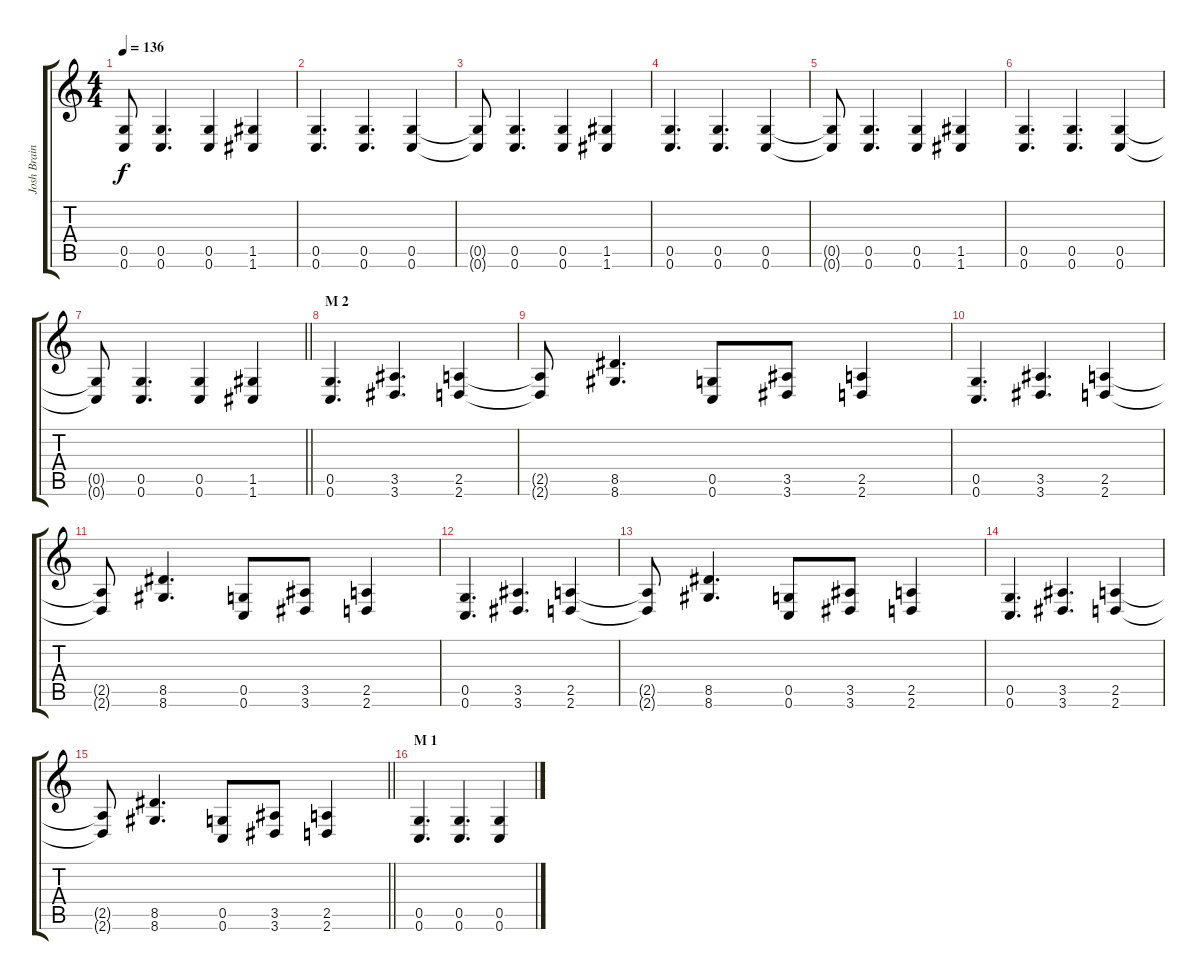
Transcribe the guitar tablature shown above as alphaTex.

\track ("Josh Brainard" "Josh Brain") {instrument distortionguitar}
\staff {score tabs}
\tuning (D4 A3 F3 C3 G2 C2) {hide}
\ts (4 4)
\tempo 136
\clef g2
\ks c
(0.5{t} 0.6{t}).8{dy f} (0.5 0.6).4{d} (0.5 0.6).4 (1.5 1.6).4 |
(0.5 0.6).4{d} (0.5 0.6).4{d} (0.5 0.6).4 |
(0.5{t} 0.6{t}).8 (0.5 0.6).4{d} (0.5 0.6).4 (1.5 1.6).4 |
(0.5 0.6).4{d} (0.5 0.6).4{d} (0.5 0.6).4 |
(0.5{t} 0.6{t}).8 (0.5 0.6).4{d} (0.5 0.6).4 (1.5 1.6).4 |
(0.5 0.6).4{d} (0.5 0.6).4{d} (0.5 0.6).4 |
\barLineRight lightlight
(0.5{t} 0.6{t}).8 (0.5 0.6).4{d} (0.5 0.6).4 (1.5 1.6).4 |
\section ("" "M 2")
(0.5 0.6).4{d} (3.5 3.6).4{d} (2.5 2.6).4 |
(2.5{t} 2.6{t}).8 (8.5 8.6).4{d} (0.5 0.6).8 (3.5 3.6).8 (2.5 2.6).4 |
(0.5 0.6).4{d} (3.5 3.6).4{d} (2.5 2.6).4 |
(2.5{t} 2.6{t}).8 (8.5 8.6).4{d} (0.5 0.6).8 (3.5 3.6).8 (2.5 2.6).4 |
(0.5 0.6).4{d} (3.5 3.6).4{d} (2.5 2.6).4 |
(2.5{t} 2.6{t}).8 (8.5 8.6).4{d} (0.5 0.6).8 (3.5 3.6).8 (2.5 2.6).4 |
(0.5 0.6).4{d} (3.5 3.6).4{d} (2.5 2.6).4 |
\barLineRight lightlight
(2.5{t} 2.6{t}).8 (8.5 8.6).4{d} (0.5 0.6).8 (3.5 3.6).8 (2.5 2.6).4 |
\section ("" "M 1")
(0.5 0.6).4{d} (0.5 0.6).4{d} (0.5 0.6).4
